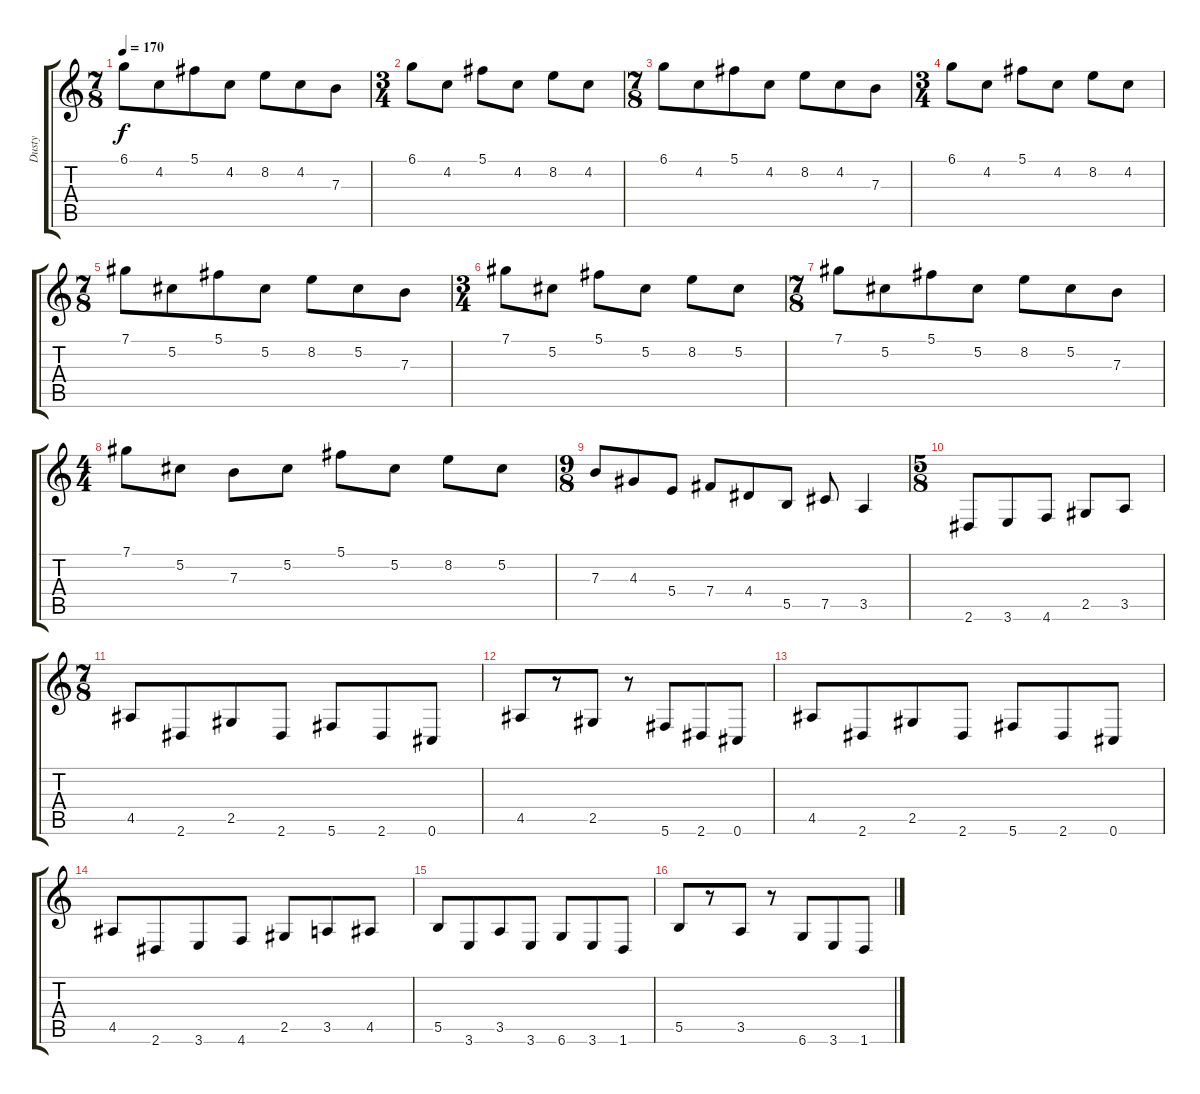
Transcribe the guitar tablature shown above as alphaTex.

\track ("Dusty" "Dusty") {instrument overdrivenguitar}
\staff {score tabs}
\tuning (Db4 Ab3 E3 B2 Gb2 Db2) {hide}
\ts (7 8)
\tempo 170
\clef g2
\ks c
6.1.8{dy f} 4.2.8 5.1.8 4.2.8 8.2.8 4.2.8 7.3.8 |
\ts (3 4)
6.1.8 4.2.8 5.1.8 4.2.8 8.2.8 4.2.8 |
\ts (7 8)
6.1.8 4.2.8 5.1.8 4.2.8 8.2.8 4.2.8 7.3.8 |
\ts (3 4)
6.1.8 4.2.8 5.1.8 4.2.8 8.2.8 4.2.8 |
\ts (7 8)
7.1.8 5.2.8 5.1.8 5.2.8 8.2.8 5.2.8 7.3.8 |
\ts (3 4)
7.1.8 5.2.8 5.1.8 5.2.8 8.2.8 5.2.8 |
\ts (7 8)
7.1.8 5.2.8 5.1.8 5.2.8 8.2.8 5.2.8 7.3.8 |
\ts (4 4)
7.1.8 5.2.8 7.3.8 5.2.8 5.1.8 5.2.8 8.2.8 5.2.8 |
\ts (9 8)
7.3.8 4.3.8 5.4.8 7.4.8 4.4.8 5.5.8 7.5.8 3.5.4 |
\ts (5 8)
2.6.8 3.6.8 4.6.8 2.5.8 3.5.8 |
\ts (7 8)
4.5.8 2.6.8 2.5.8 2.6.8 5.6.8 2.6.8 0.6.8 |
4.5.8 r.8 2.5.8 r.8 5.6.8 2.6.8 0.6.8 |
4.5.8 2.6.8 2.5.8 2.6.8 5.6.8 2.6.8 0.6.8 |
4.5.8 2.6.8 3.6.8 4.6.8 2.5.8 3.5.8 4.5.8 |
5.5.8 3.6.8 3.5.8 3.6.8 6.6.8 3.6.8 1.6.8 |
5.5.8 r.8 3.5.8 r.8 6.6.8 3.6.8 1.6.8
